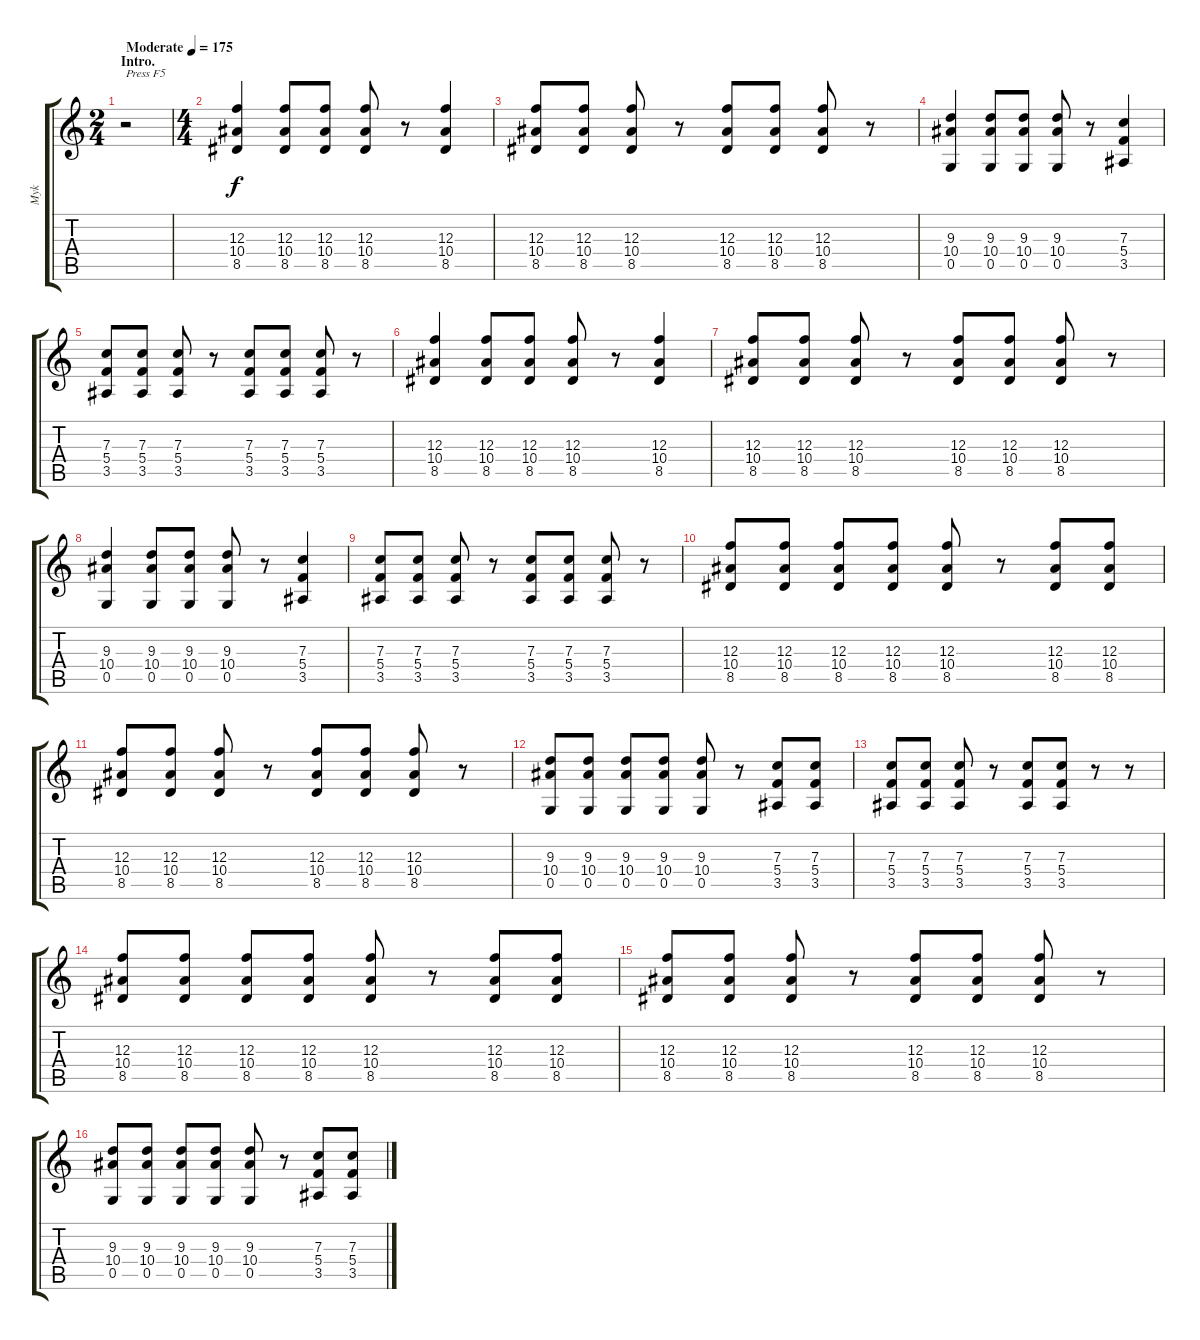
\track ("Myk" "Myk") {instrument distortionguitar}
\staff {score tabs}
\tuning (D4 A3 F3 C3 G2 D2) {hide}
\ts (2 4)
\section ("" "Intro.")
\tempo (175 "Moderate")
\clef g2
\ks c
r.2{txt "Press F5" dy f instrument distortionguitar} |
\ts (4 4)
(12.3 10.4 8.5).4{volume 11 balance 8} (12.3 10.4 8.5).8 (12.3 10.4 8.5).8 (12.3 10.4 8.5).8 r.8 (12.3 10.4 8.5).4 |
(12.3 10.4 8.5).8 (12.3 10.4 8.5).8 (12.3 10.4 8.5).8 r.8 (12.3 10.4 8.5).8 (12.3 10.4 8.5).8 (12.3 10.4 8.5).8 r.8 |
(9.3 10.4 0.5).4 (9.3 10.4 0.5).8 (9.3 10.4 0.5).8 (9.3 10.4 0.5).8 r.8 (7.3 5.4 3.5).4 |
(7.3 5.4 3.5).8 (7.3 5.4 3.5).8 (7.3 5.4 3.5).8 r.8 (7.3 5.4 3.5).8 (7.3 5.4 3.5).8 (7.3 5.4 3.5).8 r.8 |
(12.3 10.4 8.5).4{volume 11} (12.3 10.4 8.5).8 (12.3 10.4 8.5).8 (12.3 10.4 8.5).8 r.8 (12.3 10.4 8.5).4 |
(12.3 10.4 8.5).8 (12.3 10.4 8.5).8 (12.3 10.4 8.5).8 r.8 (12.3 10.4 8.5).8 (12.3 10.4 8.5).8 (12.3 10.4 8.5).8 r.8 |
(9.3 10.4 0.5).4 (9.3 10.4 0.5).8 (9.3 10.4 0.5).8 (9.3 10.4 0.5).8 r.8 (7.3 5.4 3.5).4 |
(7.3 5.4 3.5).8 (7.3 5.4 3.5).8 (7.3 5.4 3.5).8 r.8 (7.3 5.4 3.5).8 (7.3 5.4 3.5).8 (7.3 5.4 3.5).8 r.8 |
(12.3 10.4 8.5).8 (12.3 10.4 8.5).8 (12.3 10.4 8.5).8 (12.3 10.4 8.5).8 (12.3 10.4 8.5).8 r.8 (12.3 10.4 8.5).8 (12.3 10.4 8.5).8 |
(12.3 10.4 8.5).8 (12.3 10.4 8.5).8 (12.3 10.4 8.5).8 r.8 (12.3 10.4 8.5).8 (12.3 10.4 8.5).8 (12.3 10.4 8.5).8 r.8 |
(9.3 10.4 0.5).8 (9.3 10.4 0.5).8 (9.3 10.4 0.5).8 (9.3 10.4 0.5).8 (9.3 10.4 0.5).8 r.8 (7.3 5.4 3.5).8 (7.3 5.4 3.5).8 |
(7.3 5.4 3.5).8 (7.3 5.4 3.5).8 (7.3 5.4 3.5).8 r.8 (7.3 5.4 3.5).8 (7.3 5.4 3.5).8 r.8 r.8 |
(12.3 10.4 8.5).8 (12.3 10.4 8.5).8 (12.3 10.4 8.5).8 (12.3 10.4 8.5).8 (12.3 10.4 8.5).8 r.8 (12.3 10.4 8.5).8 (12.3 10.4 8.5).8 |
(12.3 10.4 8.5).8 (12.3 10.4 8.5).8 (12.3 10.4 8.5).8 r.8 (12.3 10.4 8.5).8 (12.3 10.4 8.5).8 (12.3 10.4 8.5).8 r.8 |
(9.3 10.4 0.5).8 (9.3 10.4 0.5).8 (9.3 10.4 0.5).8 (9.3 10.4 0.5).8 (9.3 10.4 0.5).8 r.8 (7.3 5.4 3.5).8 (7.3 5.4 3.5).8
